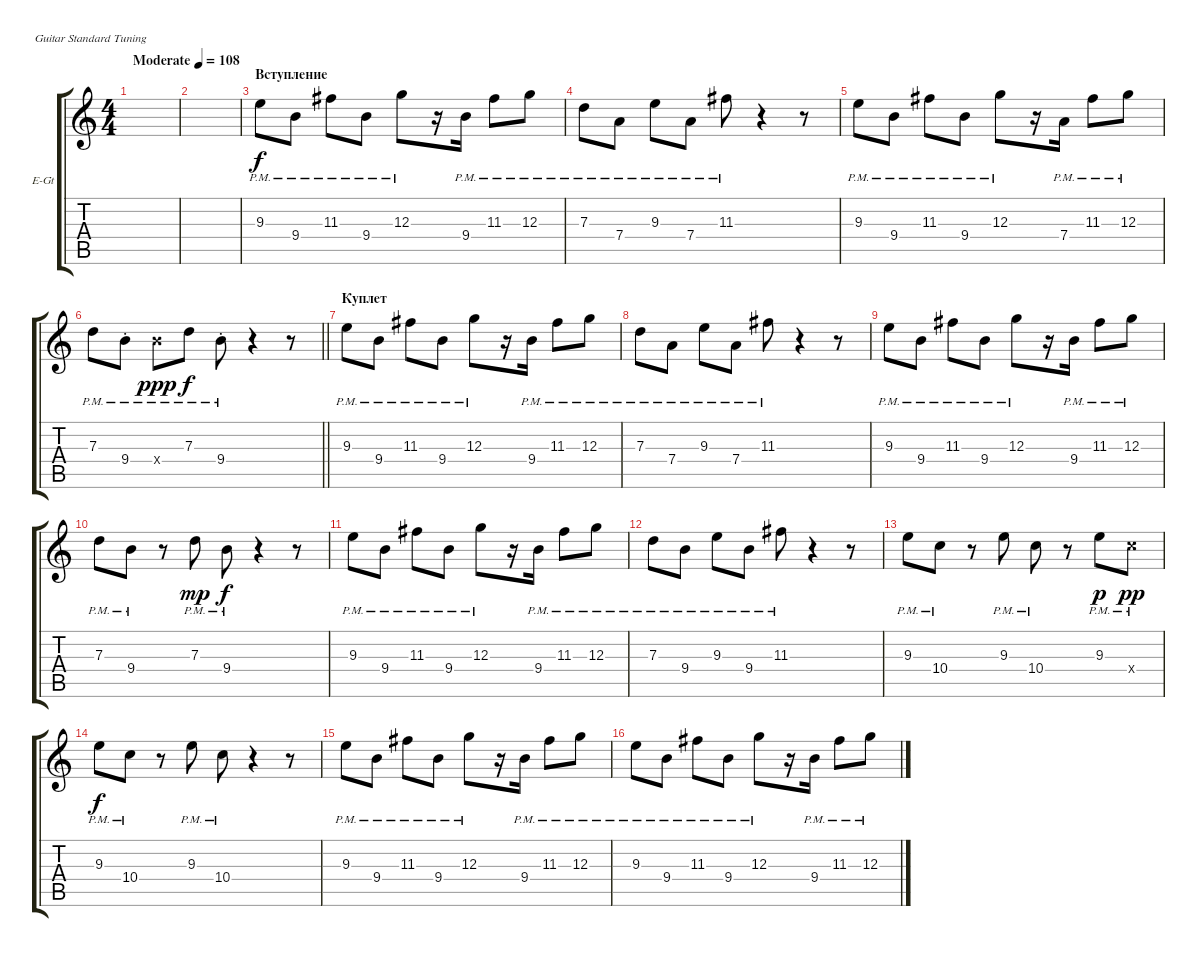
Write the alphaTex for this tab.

\bracketExtendMode groupsimilarinstruments
\firstSystemTrackNameOrientation horizontal
\otherSystemsTrackNameOrientation horizontal
\track ("Г. Каспарян" "E-Gt") {instrument electricguitarclean}
\staff {score tabs}
\tuning (E4 B3 G3 D3 A2 E2)
\ts (4 4)
\tempo (108 "Moderate")
\clef g2
\ks c
|
|
\beaming (8 2 2 2 2)
\section ("" "Вступление")
9.3{pm}.8 9.4{pm}.8 11.3{pm}.8 9.4{pm}.8 12.3{pm}.8 r.16 9.4{pm}.16 11.3{pm}.8 12.3{pm}.8 |
7.3{pm}.8 7.4{pm}.8 9.3{pm}.8 7.4{pm}.8 11.3{pm}.8 r.4 r.8 |
9.3{pm}.8 9.4{pm}.8 11.3{pm}.8 9.4{pm}.8 12.3{pm}.8 r.16 7.4{pm}.16 11.3{pm}.8 12.3{pm}.8 |
\barLineRight lightlight
7.3{pm}.8 9.4{pm st}.8 9.4{pm x}.8{dy ppp} 7.3{pm}.8{dy f} 9.4{pm st}.8 r.4 r.8 |
\section ("" "Куплет")
9.3{pm}.8 9.4{pm}.8 11.3{pm}.8 9.4{pm}.8 12.3{pm}.8 r.16 9.4{pm}.16 11.3{pm}.8 12.3{pm}.8 |
7.3{pm}.8 7.4{pm}.8 9.3{pm}.8 7.4{pm}.8 11.3{pm}.8 r.4 r.8 |
9.3{pm}.8 9.4{pm}.8 11.3{pm}.8 9.4{pm}.8 12.3{pm}.8 r.16 9.4{pm}.16 11.3{pm}.8 12.3{pm}.8 |
7.3{pm}.8 9.4{pm}.8 r.8 7.3{pm}.8{dy mp} 9.4{pm}.8{dy f} r.4 r.8 |
9.3{pm}.8 9.4{pm}.8 11.3{pm}.8 9.4{pm}.8 12.3{pm}.8 r.16 9.4{pm}.16 11.3{pm}.8 12.3{pm}.8 |
7.3{pm}.8 9.4{pm}.8 9.3{pm}.8 9.4{pm}.8 11.3{pm}.8 r.4 r.8 |
9.3{pm}.8 10.4{pm}.8 r.8 9.3{pm}.8 10.4{pm}.8 r.8 9.3{pm}.8{dy p} 10.4{pm x}.8{dy pp} |
9.3{pm}.8{dy f} 10.4{pm}.8 r.8 9.3{pm}.8 10.4{pm}.8 r.4 r.8 |
9.3{pm}.8 9.4{pm}.8 11.3{pm}.8 9.4{pm}.8 12.3{pm}.8 r.16 9.4{pm}.16 11.3{pm}.8 12.3{pm}.8 |
9.3{pm}.8 9.4{pm}.8 11.3{pm}.8 9.4{pm}.8 12.3{pm}.8 r.16 9.4{pm}.16 11.3{pm}.8 12.3{pm}.8
